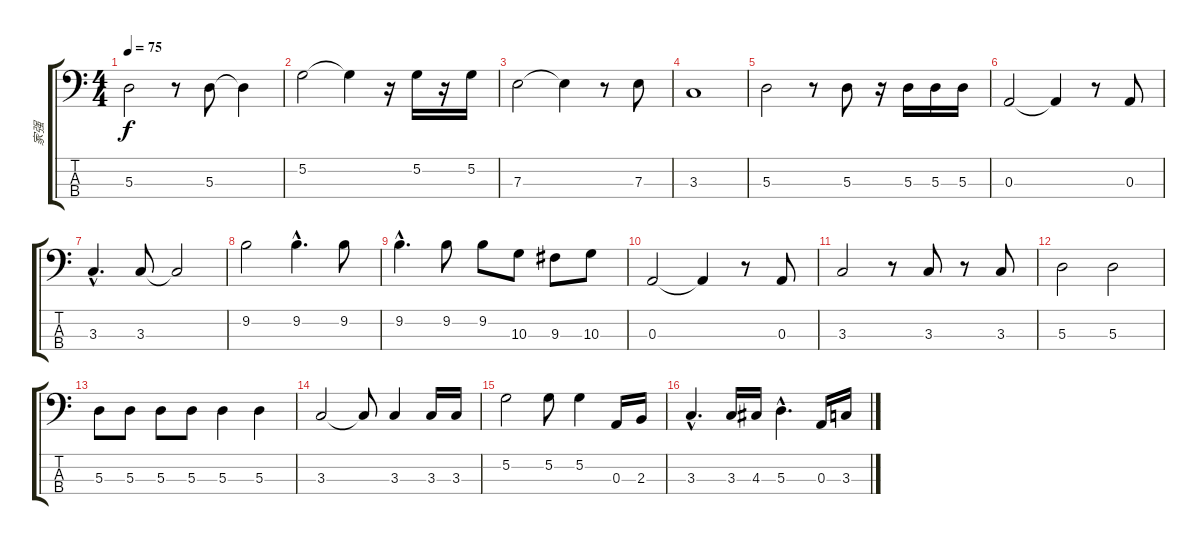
\track ("家强" "家强") {instrument electricbasspick}
\staff {score tabs}
\tuning (G2 D2 A1 E1) {hide}
\ts (4 4)
\tempo 75
\clef f4
\ks c
5.3.2{dy f} r.8 5.3.8 5.3{t}.4 |
5.2.2 5.2{t}.4 r.16 5.2.16 r.16 5.2.16 |
7.3.2 7.3{t}.4 r.8 7.3.8 |
3.3.1 |
5.3.2 r.8 5.3.8 r.16 5.3.16 5.3.16 5.3.16 |
0.3.2 0.3{t}.4 r.8 0.3.8 |
3.3{hac}.4{d} 3.3.8 3.3{t}.2 |
9.2.2 9.2{hac}.4{d} 9.2.8 |
9.2{hac}.4{d} 9.2.8 9.2.8 10.3.8 9.3.8 10.3.8 |
0.3.2 0.3{t}.4 r.8 0.3.8 |
3.3.2 r.8 3.3.8 r.8 3.3.8 |
5.3.2 5.3.2 |
5.3.8 5.3.8 5.3.8 5.3.8 5.3.4 5.3.4 |
3.3.2 3.3{t}.8 3.3.4 3.3.16 3.3.16 |
5.2.2 5.2.8 5.2.4 0.3.16 2.3.16 |
3.3{hac}.4{d} 3.3.16 4.3.16 5.3{hac}.4{d} 0.3.16 3.3.16
